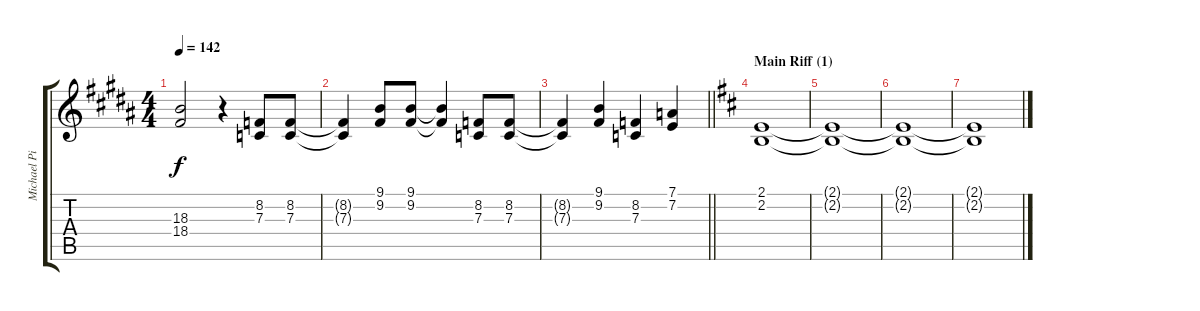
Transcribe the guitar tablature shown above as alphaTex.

\track ("Michael Pinella (string)" "Michael Pi") {instrument stringensemble1}
\staff {score tabs}
\tuning (D4 A3 F3 C3 G2 D2) {hide}
\ts (4 4)
\tempo 142
\clef g2
\ks g#minor
(18.3{t} 18.4{t}).2{dy f} r.4 (8.2 7.3).8 (8.2 7.3).8 |
(8.2{t} 7.3{t}).4 (9.1 9.2).8 (9.1 9.2).8 (9.1{t} 9.2{t}).4 (8.2 7.3).8 (8.2 7.3).8 |
\barLineRight lightlight
(8.2{t} 7.3{t}).4 (9.1 9.2).4 (8.2 7.3).4 (7.1 7.2).4 |
\section ("" "Main Riff (1)")
\ks bminor
(2.1 2.2).1{volume 0} |
(2.1{t} 2.2{t}).1 |
(2.1{t} 2.2{t}).1 |
(2.1{t} 2.2{t}).1
